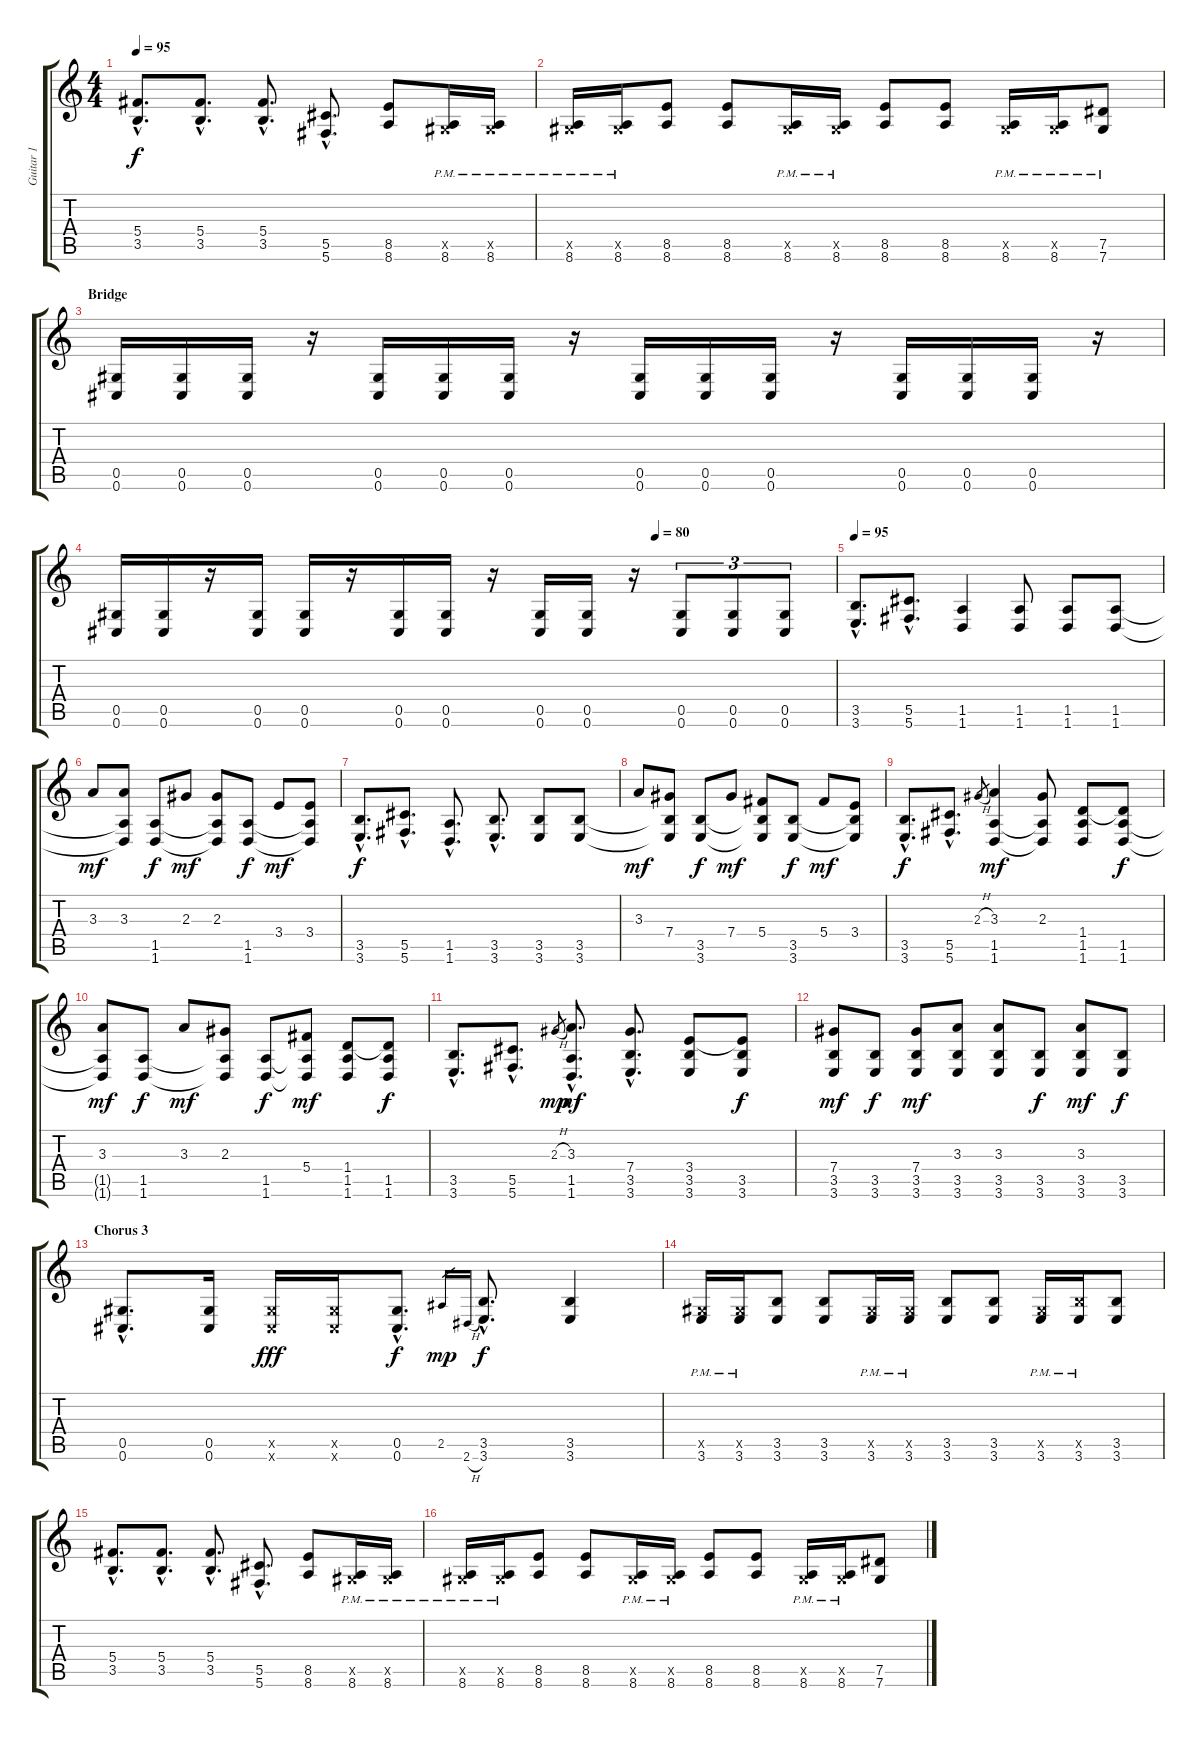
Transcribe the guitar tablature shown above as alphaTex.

\track ("Guitar 1" "Guitar 1") {instrument distortionguitar}
\staff {score tabs}
\tuning (Eb4 Bb3 Gb3 Db3 Ab2 Db2) {hide}
\ts (4 4)
\tempo 95
\clef g2
\ks c
(5.4{hac} 3.5{hac}).8{d dy f} (5.4{hac} 3.5{hac}).8{d} (5.4{hac} 3.5{hac}).8{d} (5.5{hac} 5.6{hac}).8{d} (8.5 8.6).8 (0.5{x} 8.6{pm}).16 (0.5{x} 8.6{pm}).16 |
(0.5{x} 8.6{pm}).16 (0.5{x} 8.6{pm}).16 (8.5 8.6).8 (8.5 8.6).8 (0.5{x} 8.6{pm}).16 (0.5{x} 8.6{pm}).16 (8.5 8.6).8 (8.5 8.6).8 (0.5{x} 8.6{pm}).16 (0.5{x} 8.6{pm}).16 (7.5 7.6{pm}).8 |
\section ("" "Bridge")
(0.5 0.6).16 (0.5 0.6).16 (0.5 0.6).16 r.16 (0.5 0.6).16 (0.5 0.6).16 (0.5 0.6).16 r.16 (0.5 0.6).16 (0.5 0.6).16 (0.5 0.6).16 r.16 (0.5 0.6).16 (0.5 0.6).16 (0.5 0.6).16 r.16 |
\tempo (80 0.75)
(0.5 0.6).16 (0.5 0.6).16 r.16 (0.5 0.6).16 (0.5 0.6).16 r.16 (0.5 0.6).16 (0.5 0.6).16 r.16 (0.5 0.6).16 (0.5 0.6).16 r.16 (0.5 0.6).8{tu (3 2)} (0.5 0.6).8{tu (3 2)} (0.5 0.6).8{tu (3 2)} |
\tempo 95
(3.5{hac} 3.6{hac}).8{d} (5.5{hac} 5.6{hac}).8{d} (1.5 1.6).4 (1.5 1.6).8 (1.5 1.6).8 (1.5 1.6).8 |
3.3.8{dy mf} (3.3 1.5{t} 1.6{t}).8 (1.5 1.6).8{dy f} 2.3.8{dy mf} (2.3 1.5{t} 1.6{t}).8 (1.5 1.6).8{dy f} 3.4.8{dy mf} (3.4 1.5{t} 1.6{t}).8 |
(3.5{hac} 3.6{hac}).8{d dy f} (5.5{hac} 5.6{hac}).8{d} (1.5{hac} 1.6{hac}).8{d} (3.5{hac} 3.6{hac}).8{d} (3.5 3.6).8 (3.5 3.6).8 |
3.3.8{dy mf} (7.4 3.5{t} 3.6{t}).8 (3.5 3.6).8{dy f} 7.4.8{dy mf} (5.4 3.5{t} 3.6{t}).8 (3.5 3.6).8{dy f} 5.4.8{dy mf} (3.4 3.5{t} 3.6{t}).8 |
(3.5{hac} 3.6{hac}).8{d dy f} (5.5{hac} 5.6{hac}).8{d} 2.3{h}.8{gr} (3.3 1.5 1.6).4{dy mf} (2.3 1.5{t} 1.6{t}).8 (1.4 1.5 1.6).8 (1.4{t} 1.5 1.6).8{dy f} |
(3.3 1.5{t} 1.6{t}).8{dy mf} (1.5 1.6).8{dy f} 3.3.8{dy mf} (2.3 1.5{t} 1.6{t}).8 (1.5 1.6).8{dy f} (5.4 1.5{t} 1.6{t}).8{dy mf} (1.4 1.5 1.6).8 (1.4{t} 1.5 1.6).8{dy f} |
(3.5{hac} 3.6{hac}).8{d} (5.5{hac} 5.6{hac}).8{d} 2.3{h}.8{gr dy mp} (3.3{hac} 1.5{hac} 1.6{hac}).8{d dy mf} (7.4{hac} 3.5{hac} 3.6{hac}).8{d} (3.4 3.5 3.6).8 (3.4{t} 3.5 3.6).8{dy f} |
(7.4 3.5 3.6).8{dy mf} (3.5 3.6).8{dy f} (7.4 3.5 3.6).8{dy mf} (3.3 3.5 3.6).8 (3.3 3.5 3.6).8 (3.5 3.6).8{dy f} (3.3 3.5 3.6).8{dy mf} (3.5 3.6).8{dy f} |
\section ("" "Chorus 3")
(0.5{hac} 0.6{hac}).8{d} (0.5 0.6).16 (0.5{x} 0.6{x}).16{dy fff} (0.5{x} 0.6{x}).16 (0.5{hac} 0.6{hac}).8{d dy f} 2.5.16{gr dy mp} 2.6{h}.16{gr} (3.5{hac} 3.6{hac}).8{d dy f} (3.5 3.6).4 |
(0.5{x} 3.6{pm}).16 (0.5{x} 3.6{pm}).16 (3.5 3.6).8 (3.5 3.6).8 (0.5{x} 3.6{pm}).16 (0.5{x} 3.6{pm}).16 (3.5 3.6).8 (3.5 3.6).8 (0.5{x} 3.6{pm}).16 (3.5{x} 3.6{pm}).16 (3.5 3.6).8 |
(5.4{hac} 3.5{hac}).8{d} (5.4{hac} 3.5{hac}).8{d} (5.4{hac} 3.5{hac}).8{d} (5.5{hac} 5.6{hac}).8{d} (8.5 8.6).8 (0.5{x} 8.6{pm}).16 (0.5{x} 8.6{pm}).16 |
(0.5{x} 8.6{pm}).16 (0.5{x} 8.6{pm}).16 (8.5 8.6).8 (8.5 8.6).8 (0.5{x} 8.6{pm}).16 (0.5{x} 8.6{pm}).16 (8.5 8.6).8 (8.5 8.6).8 (0.5{x} 8.6{pm}).16 (0.5{x} 8.6{pm}).16 (7.5 7.6).8
